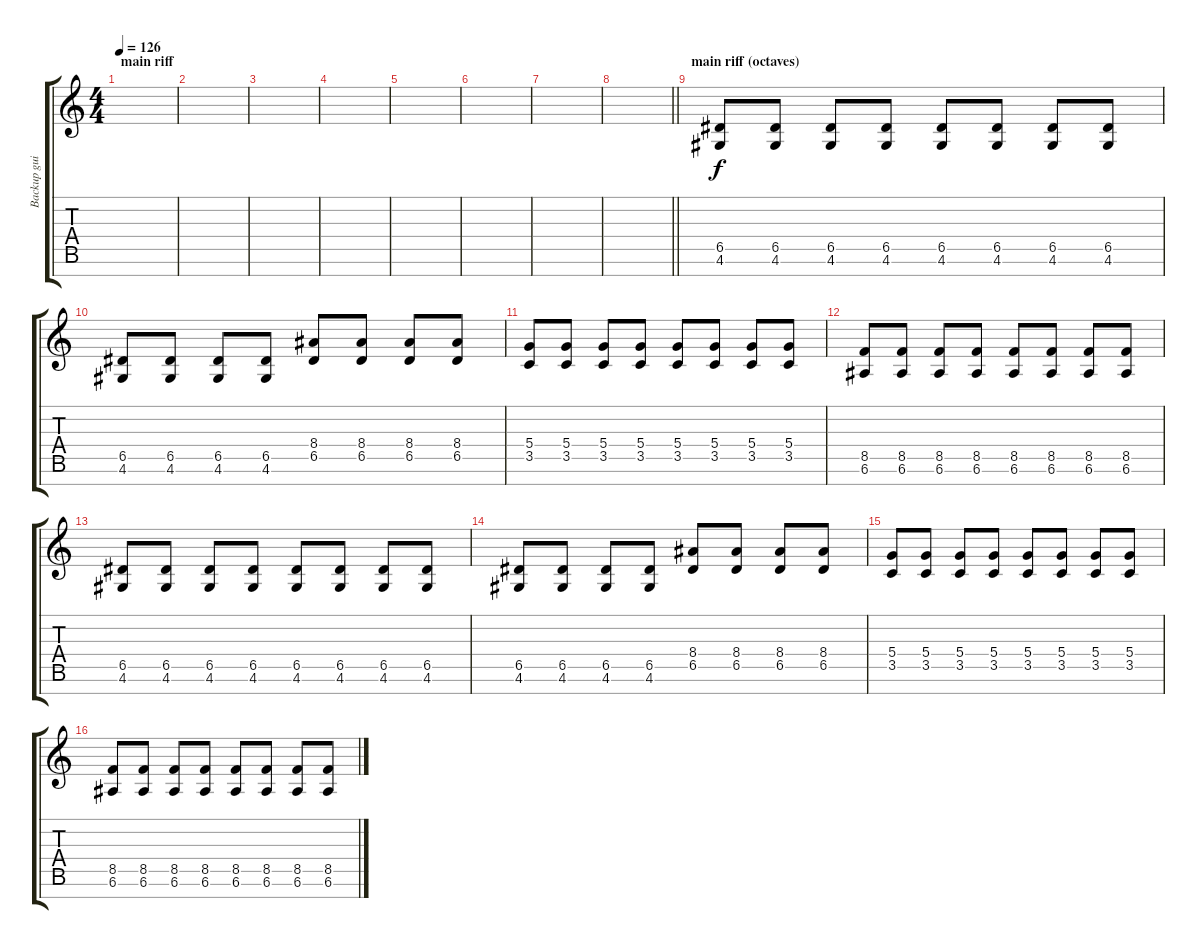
\track ("Backup guitar" "Backup gui") {instrument distortionguitar}
\staff {score tabs}
\tuning (E4 B3 G3 D3 A2 E2 B1) {hide}
\ts (4 4)
\section ("" "main riff")
\tempo 126
\clef g2
\ks c
|
|
|
|
|
|
|
\barLineRight lightlight
|
\section ("" "main riff (octaves)")
(6.5 4.6).8 (6.5 4.6).8 (6.5 4.6).8 (6.5 4.6).8 (6.5 4.6).8 (6.5 4.6).8 (6.5 4.6).8 (6.5 4.6).8 |
(6.5 4.6).8 (6.5 4.6).8 (6.5 4.6).8 (6.5 4.6).8 (8.4 6.5).8 (8.4 6.5).8 (8.4 6.5).8 (8.4 6.5).8 |
(5.4 3.5).8 (5.4 3.5).8 (5.4 3.5).8 (5.4 3.5).8 (5.4 3.5).8 (5.4 3.5).8 (5.4 3.5).8 (5.4 3.5).8 |
(8.5 6.6).8 (8.5 6.6).8 (8.5 6.6).8 (8.5 6.6).8 (8.5 6.6).8 (8.5 6.6).8 (8.5 6.6).8 (8.5 6.6).8 |
(6.5 4.6).8 (6.5 4.6).8 (6.5 4.6).8 (6.5 4.6).8 (6.5 4.6).8 (6.5 4.6).8 (6.5 4.6).8 (6.5 4.6).8 |
(6.5 4.6).8 (6.5 4.6).8 (6.5 4.6).8 (6.5 4.6).8 (8.4 6.5).8 (8.4 6.5).8 (8.4 6.5).8 (8.4 6.5).8 |
(5.4 3.5).8 (5.4 3.5).8 (5.4 3.5).8 (5.4 3.5).8 (5.4 3.5).8 (5.4 3.5).8 (5.4 3.5).8 (5.4 3.5).8 |
(8.5 6.6).8 (8.5 6.6).8 (8.5 6.6).8 (8.5 6.6).8 (8.5 6.6).8 (8.5 6.6).8 (8.5 6.6).8 (8.5 6.6).8
